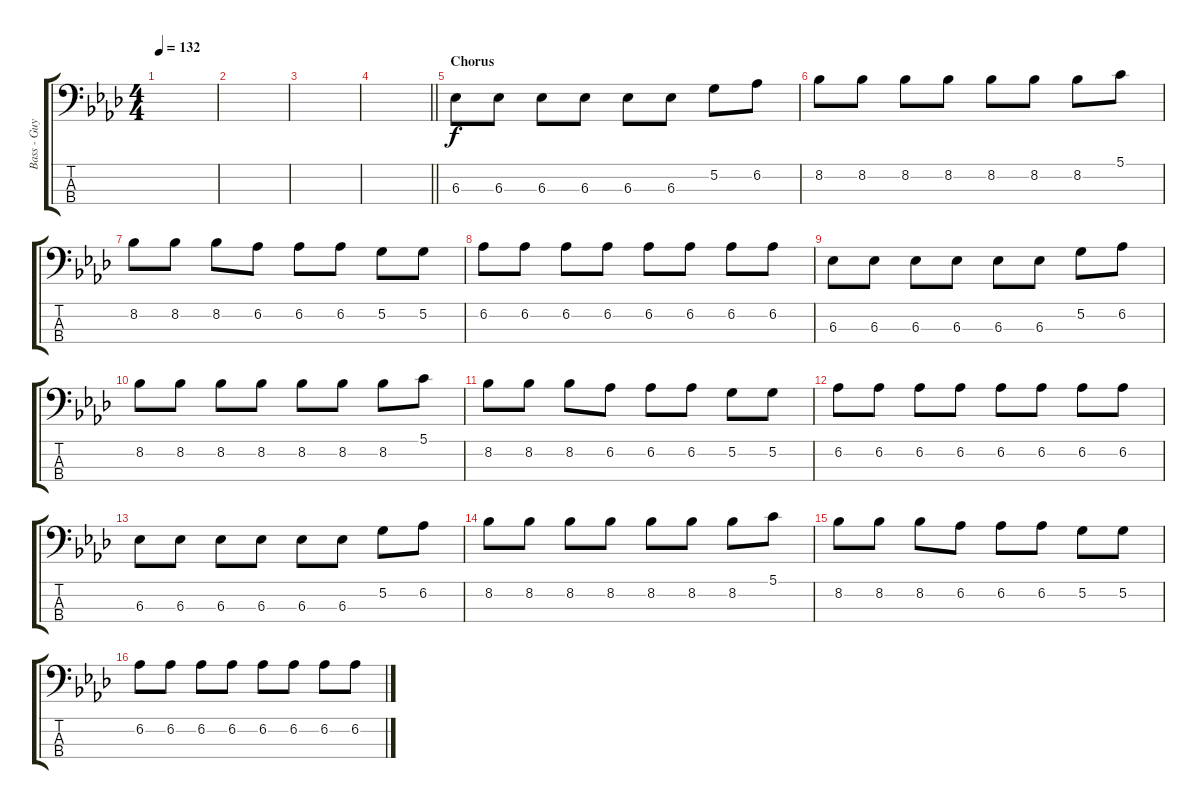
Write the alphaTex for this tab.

\track ("Bass - Guy" "Bass - Guy") {instrument electricbassfinger}
\staff {score tabs}
\tuning (G2 D2 A1 E1) {hide}
\ts (4 4)
\tempo 132
\clef f4
\ks ab
|
|
|
\barLineRight lightlight
|
\section ("" "Chorus")
6.3.8 6.3.8 6.3.8 6.3.8 6.3.8 6.3.8 5.2.8 6.2.8 |
8.2.8 8.2.8 8.2.8 8.2.8 8.2.8 8.2.8 8.2.8 5.1.8 |
8.2.8 8.2.8 8.2.8 6.2.8 6.2.8 6.2.8 5.2.8 5.2.8 |
6.2.8 6.2.8 6.2.8 6.2.8 6.2.8 6.2.8 6.2.8 6.2.8 |
6.3.8 6.3.8 6.3.8 6.3.8 6.3.8 6.3.8 5.2.8 6.2.8 |
8.2.8 8.2.8 8.2.8 8.2.8 8.2.8 8.2.8 8.2.8 5.1.8 |
8.2.8 8.2.8 8.2.8 6.2.8 6.2.8 6.2.8 5.2.8 5.2.8 |
6.2.8 6.2.8 6.2.8 6.2.8 6.2.8 6.2.8 6.2.8 6.2.8 |
6.3.8 6.3.8 6.3.8 6.3.8 6.3.8 6.3.8 5.2.8 6.2.8 |
8.2.8 8.2.8 8.2.8 8.2.8 8.2.8 8.2.8 8.2.8 5.1.8 |
8.2.8 8.2.8 8.2.8 6.2.8 6.2.8 6.2.8 5.2.8 5.2.8 |
6.2.8 6.2.8 6.2.8 6.2.8 6.2.8 6.2.8 6.2.8 6.2.8
